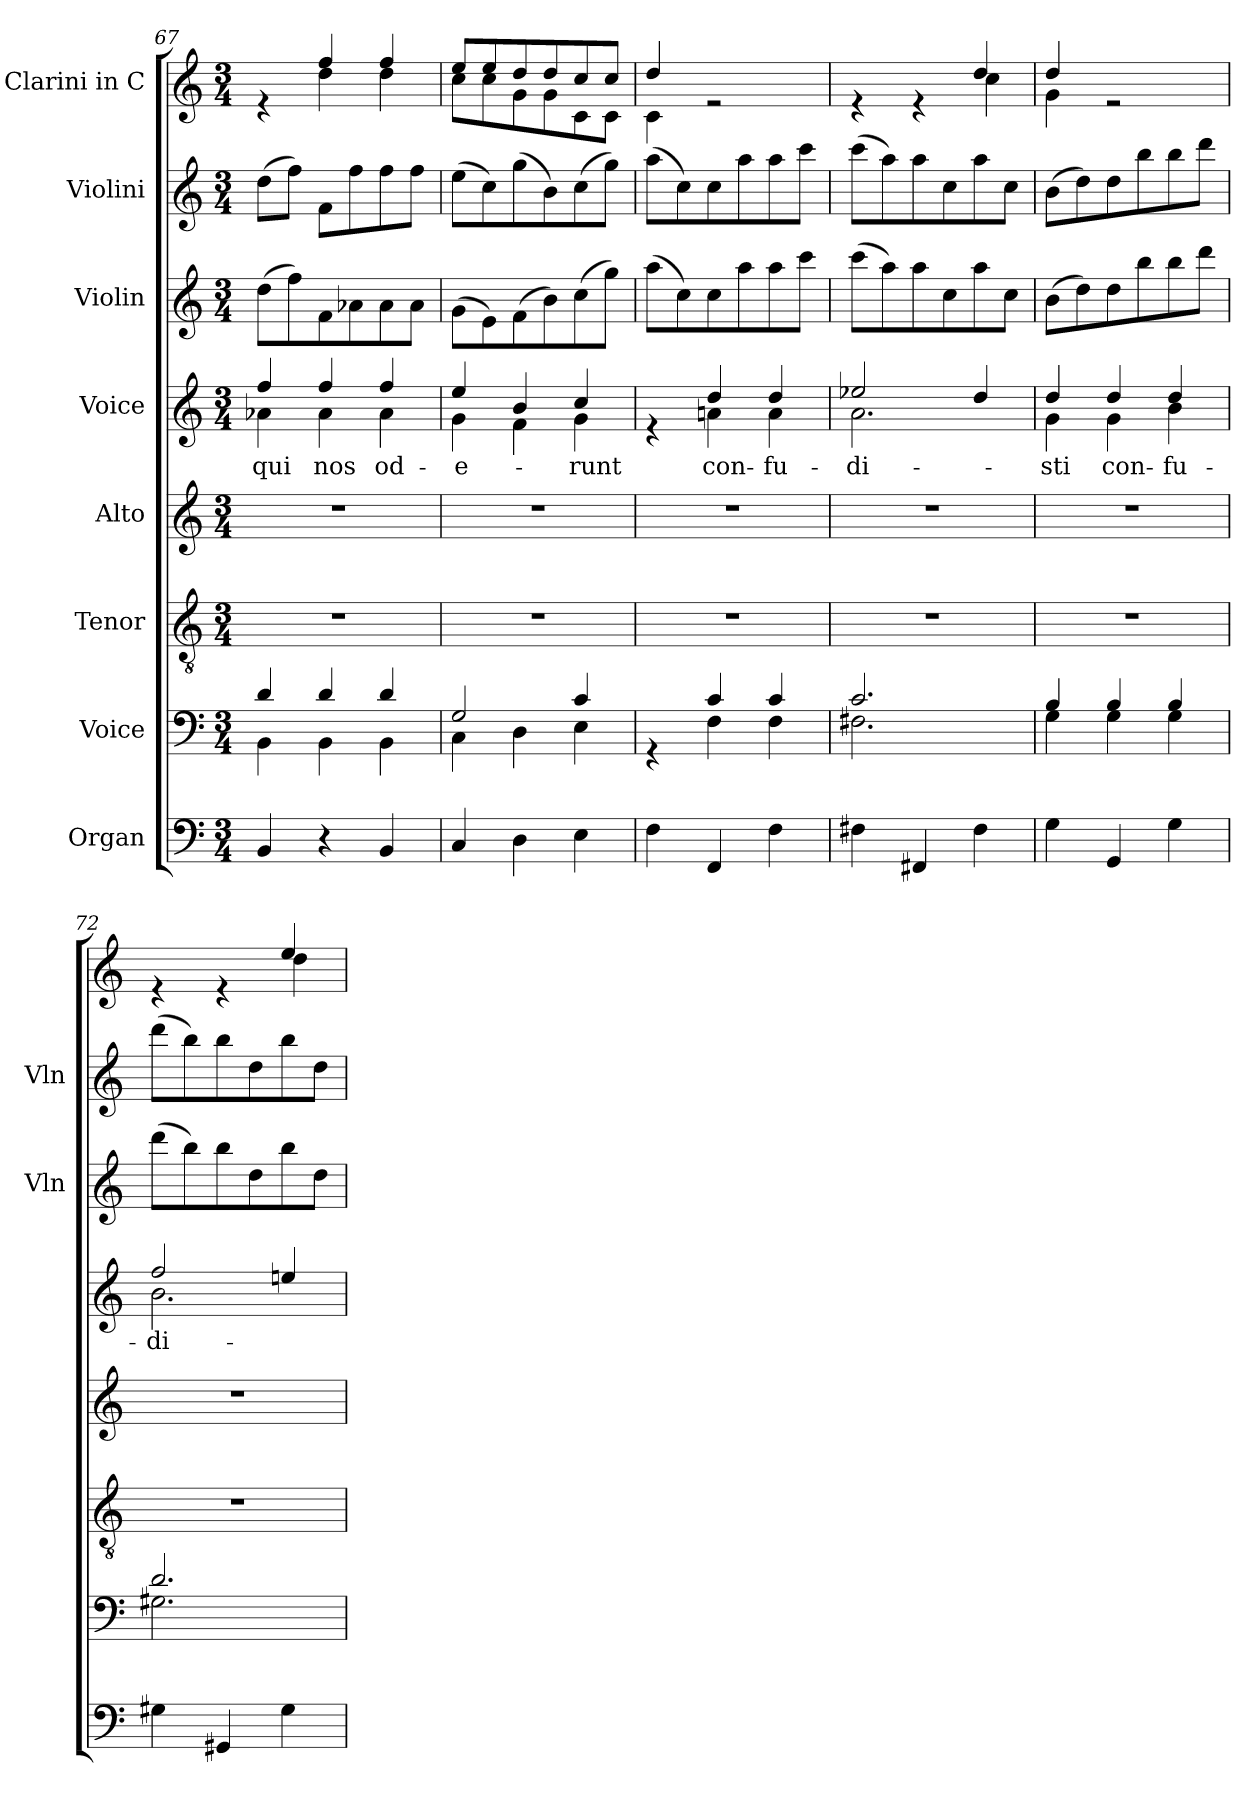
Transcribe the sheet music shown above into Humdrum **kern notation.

**kern	**kern	**kern	**kern	**kern	**text	**kern	**kern	**kern
*part8	*part7	*part6	*part5	*part4	*part4	*part3	*part2	*part1
*staff8	*staff7	*staff6	*staff5	*staff4	*staff4	*staff3	*staff2	*staff1
*I"Organ	*I"Voice	*I"Tenor	*I"Alto	*I"Voice	*	*I"Violin	*I"Violini	*I"Clarini in C
*	*	*	*	*	*	*I'Vln	*I'Vln	*
*clefF4	*clefF4	*clefGv2	*clefG2	*clefG2	*	*clefG2	*clefG2	*clefG2
*k[]	*k[]	*k[]	*k[]	*k[]	*	*k[]	*k[]	*k[]
*M3/4	*M3/4	*M3/4	*M3/4	*M3/4	*	*M3/4	*M3/4	*M3/4
=67	=67	=67	=67	=67	=67	=67	=67	=67
*	*^	*	*	*	*	*	*	*
!	!	!	!	!	!	!LO:LY:b	!	!	!
*	*	*	*	*	*^	*	*	*	*^
4BB/	4d/	4BB\	2.r	2.r	4ff/	4a-X\	qui	(8dd\L	(8dd\L	4re	4ryy
.	.	.	.	.	.	.	.	8ff\)	8ff\J)	.	.
!	!	!	!	!	!	!	!LO:LY:b	!	!	!	!
4r	4d/	4BB\	.	.	4ff/	4a-\	nos	8f\	8f\L	4ff/	4dd\
.	.	.	.	.	.	.	.	8a-X\	8ff\	.	.
!	!	!	!	!	!	!	!LO:LY:b	!	!	!	!
4BB/	4d/	4BB\	.	.	4ff/	4a-\	od-	8a-\	8ff\	4ff/	4dd\
.	.	.	.	.	.	.	.	8a-\J	8ff\J	.	.
=68	=68	=68	=68	=68	=68	=68	=68	=68	=68	=68	=68
!	!	!	!	!	!	!	!LO:LY:b	!	!	!	!
4C/	2G/	4C\	2.r	2.r	4ee/	4g\	-e-	(8g\L	(8ee\L	8ee/L	8cc\L
.	.	.	.	.	.	.	.	8e\)	8cc\)	8ee/	8cc\
4D\	.	4D\	.	.	4b/	4f\	.	(8f\	(8gg\	8dd/	8g\
.	.	.	.	.	.	.	.	8b\)	8b\)	8dd/	8g\
!	!	!	!	!	!	!	!LO:LY:b	!	!	!	!
4E\	4c/	4E\	.	.	4cc/	4g\	-runt	(8cc\	(8cc\	8cc/	8c\
.	.	.	.	.	.	.	.	8gg\J)	8gg\J)	8cc/J	8c\J
!!LO:PB:g=z	!!
=69	=69	=69	=69	=69	=69	=69	=69	=69	=69	=69	=69
4F\	4rGG	4ryy	2.r	2.r	4re	4ryy	.	(8aa\L	(8aa\L	4dd/	4c\
.	.	.	.	.	.	.	.	8cc\)	8cc\)	.	.
!	!	!	!	!	!	!	!LO:LY:b	!	!	!	!
4FF/	4c/	4F\	.	.	4dd/	4an\	con-	8cc\	8cc\	2re	2ryy
.	.	.	.	.	.	.	.	8aa\	8aa\	.	.
!	!	!	!	!	!	!	!LO:LY:b	!	!	!	!
4F\	4c/	4F\	.	.	4dd/	4a\	-fu-	8aa\	8aa\	.	.
.	.	.	.	.	.	.	.	8ccc\J	8ccc\J	.	.
=70	=70	=70	=70	=70	=70	=70	=70	=70	=70	=70	=70
!	!	!	!	!	!	!	!LO:LY:b	!	!	!	!
4F#X\	2.c/	2.F#X\	2.r	2.r	2ee-X/	2.a\	-di-	(8ccc\L	(8ccc\L	4re	2ryy
.	.	.	.	.	.	.	.	8aa\)	8aa\)	.	.
4FF#X/	.	.	.	.	.	.	.	8aa\	8aa\	4re	.
.	.	.	.	.	.	.	.	8cc\	8cc\	.	.
4F#\	.	.	.	.	4dd/	.	.	8aa\	8aa\	4dd/	4cc\
.	.	.	.	.	.	.	.	8cc\J	8cc\J	.	.
=71	=71	=71	=71	=71	=71	=71	=71	=71	=71	=71	=71
!	!	!	!	!	!	!	!LO:LY:b	!	!	!	!
4G\	4B/	4G\	2.r	2.r	4dd/	4g\	-sti	(8b\L	(8b\L	4dd/	4g\
.	.	.	.	.	.	.	.	8dd\)	8dd\)	.	.
!	!	!	!	!	!	!	!LO:LY:b	!	!	!	!
4GG/	4B/	4G\	.	.	4dd/	4g\	con-	8dd\	8dd\	2re	2ryy
.	.	.	.	.	.	.	.	8bb\	8bb\	.	.
!	!	!	!	!	!	!	!LO:LY:b	!	!	!	!
4G\	4B/	4G\	.	.	4dd/	4b\	-fu-	8bb\	8bb\	.	.
.	.	.	.	.	.	.	.	8ddd\J	8ddd\J	.	.
=72	=72	=72	=72	=72	=72	=72	=72	=72	=72	=72	=72
!	!	!	!	!	!	!	!LO:LY:b	!	!	!	!
4G#X\	2.d/	2.G#X\	2.r	2.r	2ff/	2.b\	-di-	(8ddd\L	(8ddd\L	4re	2ryy
.	.	.	.	.	.	.	.	8bb\)	8bb\)	.	.
4GG#X/	.	.	.	.	.	.	.	8bb\	8bb\	4re	.
.	.	.	.	.	.	.	.	8dd\	8dd\	.	.
4G#\	.	.	.	.	4een/	.	.	8bb\	8bb\	4ee/	4dd\
.	.	.	.	.	.	.	.	8dd\J	8dd\J	.	.
*	*v	*v	*	*	*v	*v	*	*	*	*v	*v
=	=	=	=	=	=	=	=	=
*-	*-	*-	*-	*-	*-	*-	*-	*-
